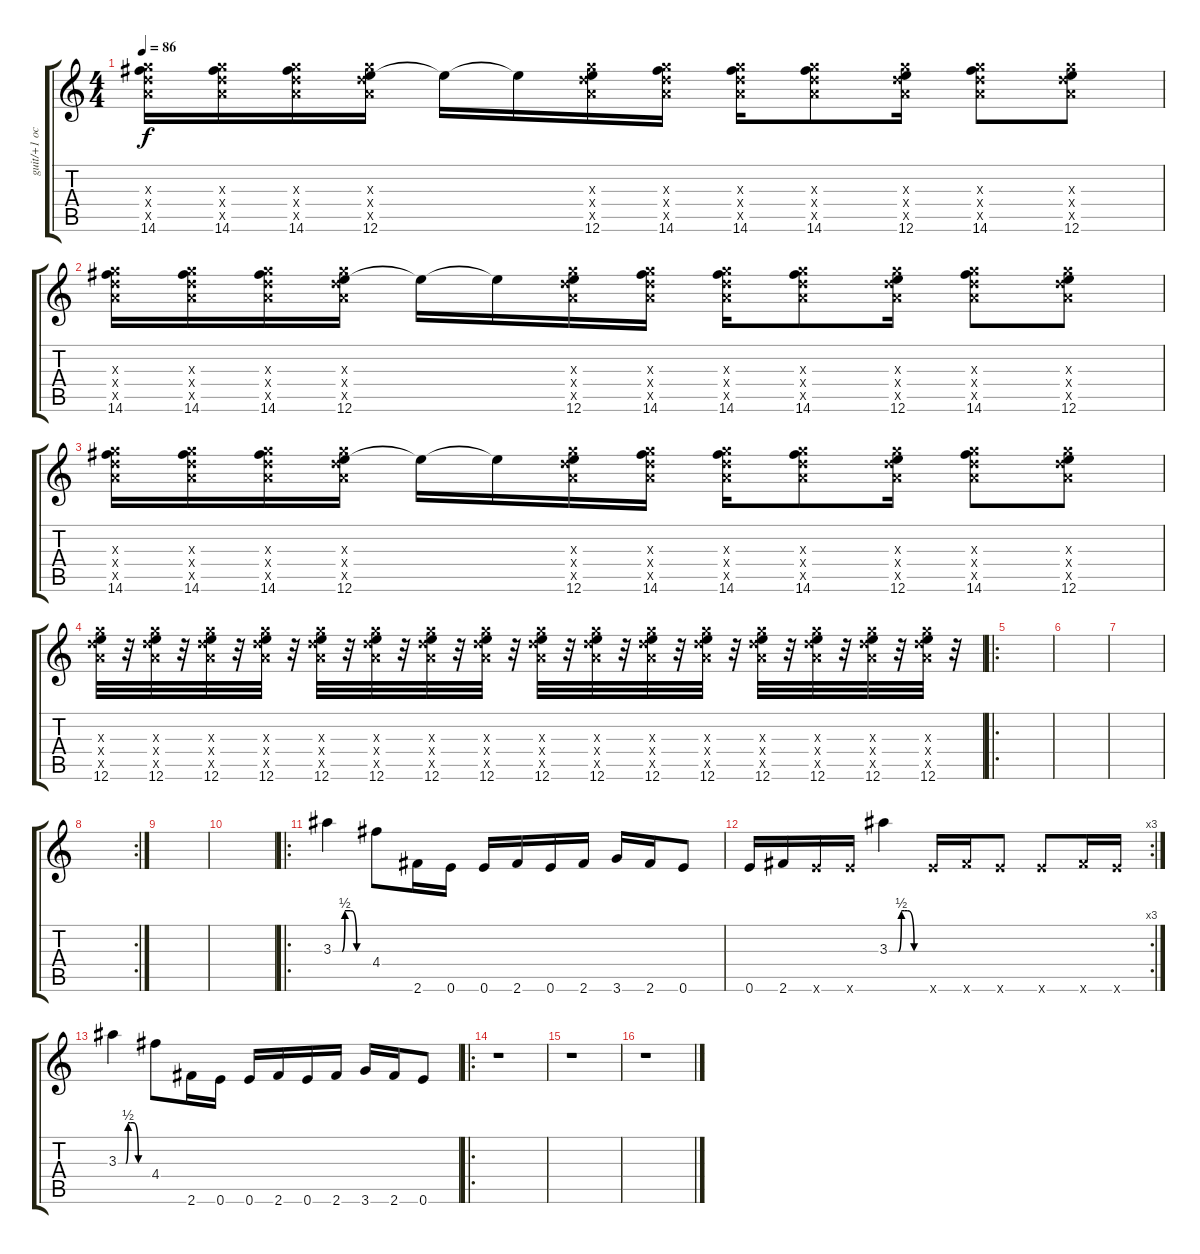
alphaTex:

\track ("guit/+1 oct" "guit/+1 oc") {instrument distortionguitar}
\staff {score tabs}
\tuning (E5 B4 G4 D4 A3 E3) {hide}
\ts (4 4)
\tempo 86
\clef g2
\ks c
(0.3{x} 0.4{x} 0.5{x} 14.6).16{dy f} (0.3{x} 0.4{x} 0.5{x} 14.6).16 (0.3{x} 0.4{x} 0.5{x} 14.6).16 (0.3{x} 0.4{x} 0.5{x} 12.6).16 12.6{t}.16 12.6{t}.16 (0.3{x} 0.4{x} 0.5{x} 12.6).16 (0.3{x} 0.4{x} 0.5{x} 14.6).16 (0.3{x} 0.4{x} 0.5{x} 14.6).16 (0.3{x} 0.4{x} 0.5{x} 14.6).8 (0.3{x} 0.4{x} 0.5{x} 12.6).16 (0.3{x} 0.4{x} 0.5{x} 14.6).8 (0.3{x} 0.4{x} 0.5{x} 12.6).8 |
(0.3{x} 0.4{x} 0.5{x} 14.6).16 (0.3{x} 0.4{x} 0.5{x} 14.6).16 (0.3{x} 0.4{x} 0.5{x} 14.6).16 (0.3{x} 0.4{x} 0.5{x} 12.6).16 12.6{t}.16 12.6{t}.16 (0.3{x} 0.4{x} 0.5{x} 12.6).16 (0.3{x} 0.4{x} 0.5{x} 14.6).16 (0.3{x} 0.4{x} 0.5{x} 14.6).16 (0.3{x} 0.4{x} 0.5{x} 14.6).8 (0.3{x} 0.4{x} 0.5{x} 12.6).16 (0.3{x} 0.4{x} 0.5{x} 14.6).8 (0.3{x} 0.4{x} 0.5{x} 12.6).8 |
(0.3{x} 0.4{x} 0.5{x} 14.6).16 (0.3{x} 0.4{x} 0.5{x} 14.6).16 (0.3{x} 0.4{x} 0.5{x} 14.6).16 (0.3{x} 0.4{x} 0.5{x} 12.6).16 12.6{t}.16 12.6{t}.16 (0.3{x} 0.4{x} 0.5{x} 12.6).16 (0.3{x} 0.4{x} 0.5{x} 14.6).16 (0.3{x} 0.4{x} 0.5{x} 14.6).16 (0.3{x} 0.4{x} 0.5{x} 14.6).8 (0.3{x} 0.4{x} 0.5{x} 12.6).16 (0.3{x} 0.4{x} 0.5{x} 14.6).8 (0.3{x} 0.4{x} 0.5{x} 12.6).8 |
(0.3{x} 0.4{x} 0.5{x} 12.6).32 r.32 (0.3{x} 0.4{x} 0.5{x} 12.6).32 r.32 (0.3{x} 0.4{x} 0.5{x} 12.6).32 r.32 (0.3{x} 0.4{x} 0.5{x} 12.6).32 r.32 (0.3{x} 0.4{x} 0.5{x} 12.6).32 r.32 (0.3{x} 0.4{x} 0.5{x} 12.6).32 r.32 (0.3{x} 0.4{x} 0.5{x} 12.6).32 r.32 (0.3{x} 0.4{x} 0.5{x} 12.6).32 r.32 (0.3{x} 0.4{x} 0.5{x} 12.6).32 r.32 (0.3{x} 0.4{x} 0.5{x} 12.6).32 r.32 (0.3{x} 0.4{x} 0.5{x} 12.6).32 r.32 (0.3{x} 0.4{x} 0.5{x} 12.6).32 r.32 (0.3{x} 0.4{x} 0.5{x} 12.6).32 r.32 (0.3{x} 0.4{x} 0.5{x} 12.6).32 r.32 (0.3{x} 0.4{x} 0.5{x} 12.6).32 r.32 (0.3{x} 0.4{x} 0.5{x} 12.6).32 r.32 |
\ro
|
|
|
\rc 2
|
|
|
\ro
3.3{be (custom 0 0 15 0 20 2 30 2 40 0 60 0)}.4 4.4.8 2.6.16 0.6.16 0.6.16 2.6.16 0.6.16 2.6.16 3.6.16 2.6.16 0.6.8 |
\rc 3
0.6.16 2.6.16 0.6{x}.16 0.6{x}.16 3.3{be (custom 0 0 15 0 20 2 25 2 30 2 41 0 45 0 60 0)}.4 0.6{x}.16 2.6{x}.16 0.6{x}.8 0.6{x}.8 2.6{x}.16 0.6{x}.16 |
3.3{be (custom 0 0 15 0 20 2 25 2 30 2 41 0 45 0 60 0)}.4 4.4.8 2.6.16 0.6.16 0.6.16 2.6.16 0.6.16 2.6.16 3.6.16 2.6.16 0.6.8 |
\ro
r.1 |
r.1 |
r.1
